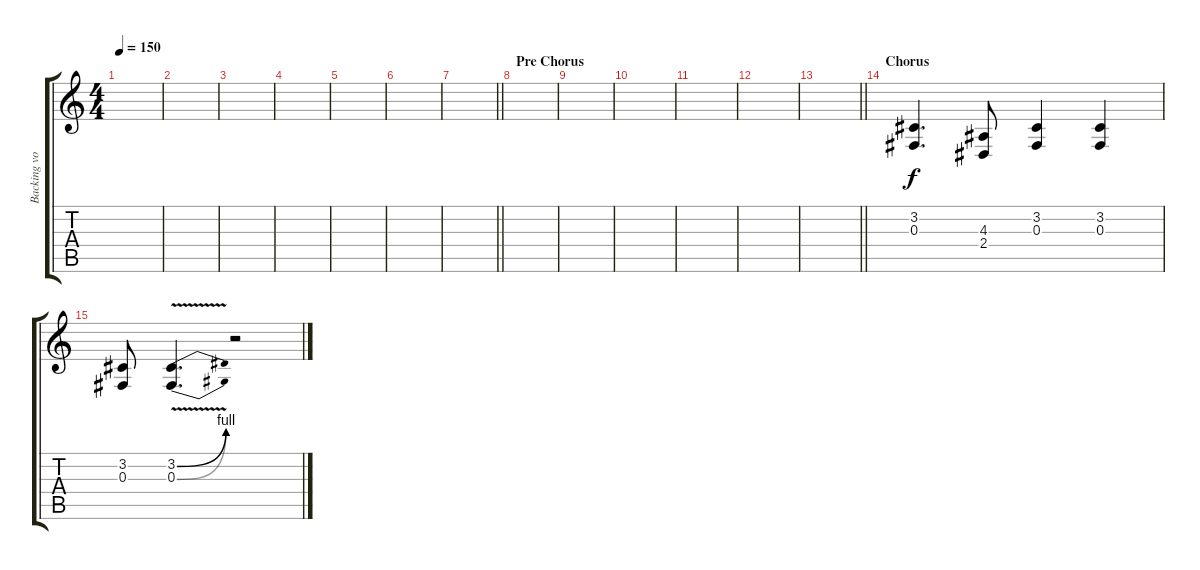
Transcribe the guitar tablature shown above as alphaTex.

\track ("Backing vocals" "Backing vo") {instrument cello}
\staff {score tabs}
\tuning (Eb4 Bb3 Gb3 Db3 Ab2 Eb2) {hide}
\ts (4 4)
\tempo 150
\clef g2
\ks c
|
|
|
|
|
|
\barLineRight lightlight
|
\section ("" "Pre Chorus")
|
|
|
|
|
\barLineRight lightlight
|
\section ("" "Chorus")
(3.2 0.3).4{d} (4.3 2.4).8 (3.2 0.3).4 (3.2 0.3).4 |
(3.2 0.3).8 (3.2{be (bend 0 0 60 4) v} 0.3{be (bend 0 0 60 4) v}).4{d} r.2
